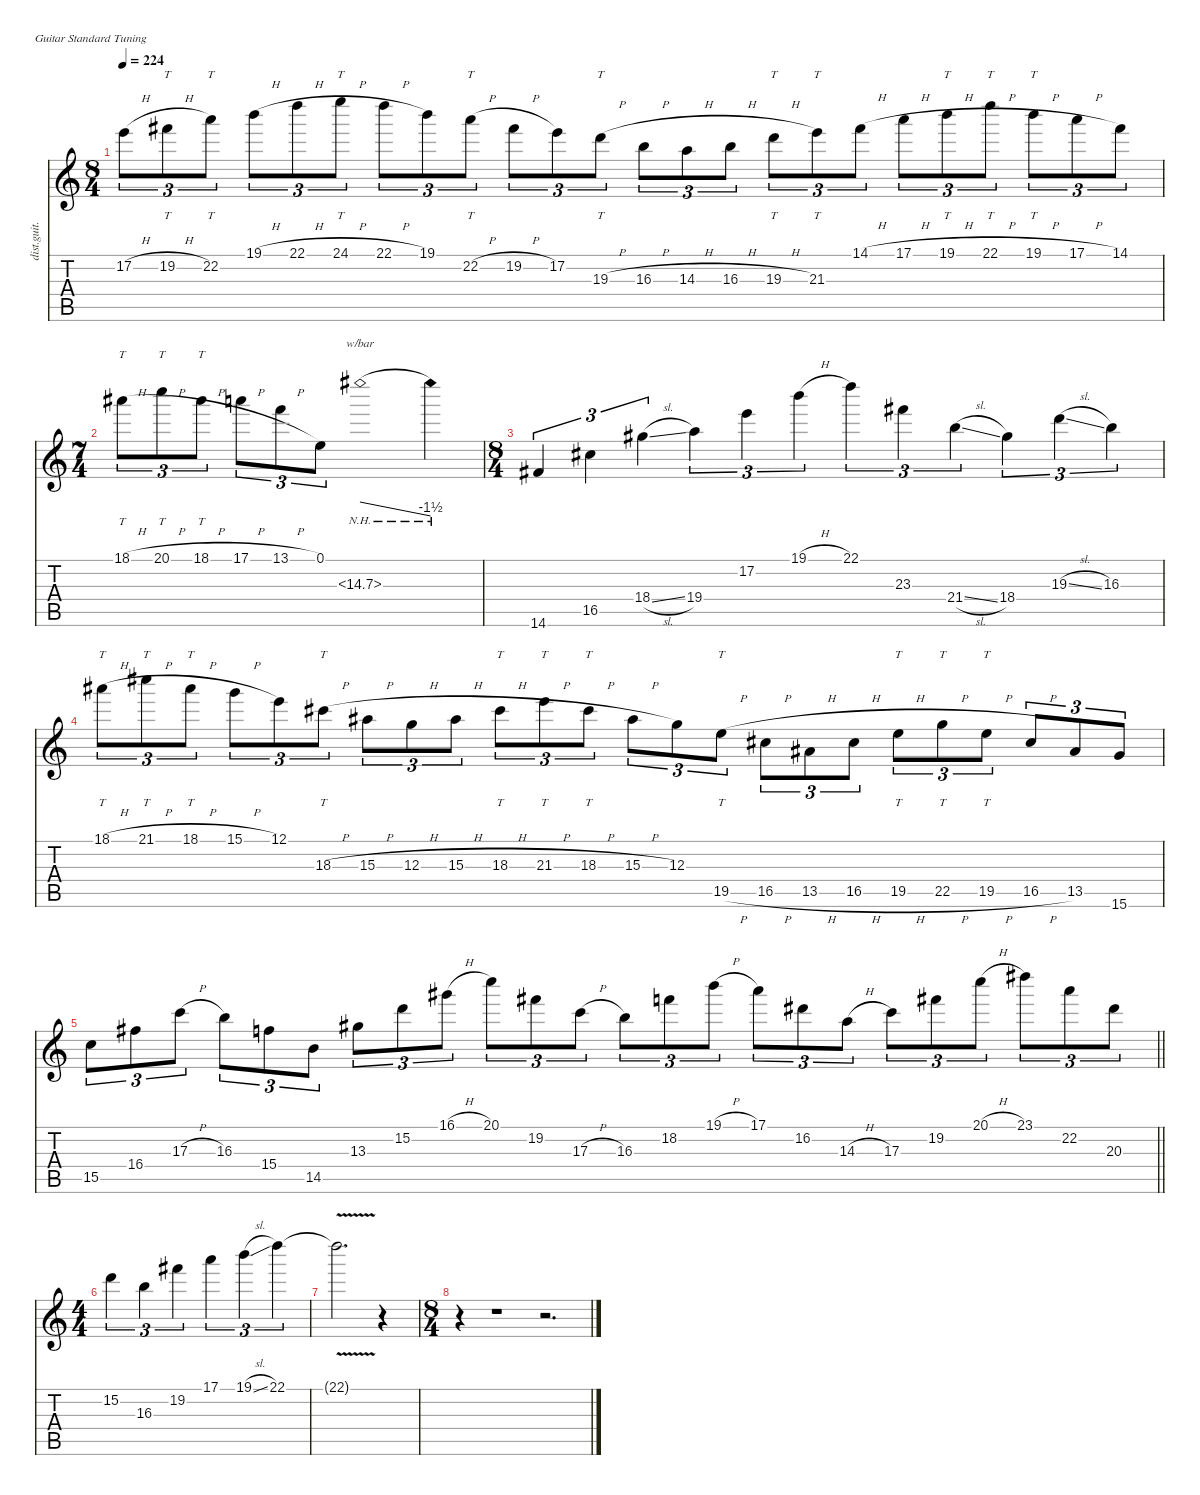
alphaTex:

\defaultSystemsLayout 4
\hideDynamics
\bracketExtendMode nobrackets
\otherSystemsTrackNameOrientation horizontal
\track ("Overdub" "dist.guit.") {instrument distortionguitar}
\staff {score tabs}
\tuning (E4 B3 G3 D3 A2 E2)
\ts (8 4)
\beaming (8 4 4 4 4)
\tempo 224
\clef g2
\ks c
17.2{h}.8{tu (3 2) dy f} 19.2{h acc #}.8{tt tu (3 2)} 22.2.8{tt tu (3 2)} 19.1{h}.8{tu (3 2)} 22.1{h}.8{tu (3 2)} 24.1{h}.8{tt tu (3 2)} 22.1{h}.8{tu (3 2)} 19.1.8{tu (3 2)} 22.2{h}.8{tt tu (3 2)} 19.2{h acc #}.8{tu (3 2)} 17.2.8{tu (3 2)} 19.3{h}.8{tt tu (3 2)} 16.3{h}.8{tu (3 2)} 14.3{h}.8{tu (3 2)} 16.3{h}.8{tu (3 2)} 19.3{h}.8{tt tu (3 2)} 21.3.8{tt tu (3 2)} 14.1{h acc #}.8{tu (3 2)} 17.1{h}.8{tu (3 2)} 19.1{h}.8{tt tu (3 2)} 22.1{h}.8{tt tu (3 2)} 19.1{h}.8{tt tu (3 2)} 17.1{h}.8{tu (3 2)} 14.1{acc #}.8{tu (3 2)} |
\ts (7 4)
\beaming (8 6 4 4)
18.1{h acc #}.8{tt tu (3 2)} 20.1{h}.8{tt tu (3 2)} 18.1{h acc #}.8{tt tu (3 2)} 17.1{h}.8{tu (3 2)} 13.1{h}.8{tu (3 2)} 0.1.8{tu (3 2)} 15.3{nh acc #}.1{tbe (dive default 0 0 60 -6)} 15.3{nh t acc #}.4 |
\ts (8 4)
\beaming (8 4 4 4 4)
14.6{acc #}.4{tu (3 2)} 16.5{acc #}.4{tu (3 2)} 18.4{sl acc #}.4{tu (3 2)} 19.4.4{tu (3 2)} 17.2.4{tu (3 2)} 19.1{h}.4{tu (3 2)} 22.1.4{tu (3 2)} 23.3{acc #}.4{tu (3 2)} 21.4{sl}.4{tu (3 2)} 18.4{acc #}.4{tu (3 2)} 19.3{sl}.4{tu (3 2)} 16.3.4{tu (3 2)} |
18.1{h acc #}.8{tt tu (3 2)} 21.1{h acc #}.8{tt tu (3 2)} 18.1{h acc #}.8{tt tu (3 2)} 15.1{h}.8{tu (3 2)} 12.1.8{tu (3 2)} 18.3{h acc #}.8{tt tu (3 2)} 15.3{h acc #}.8{tu (3 2)} 12.3{h}.8{tu (3 2)} 15.3{h acc #}.8{tu (3 2)} 18.3{h acc #}.8{tt tu (3 2)} 21.3{h}.8{tt tu (3 2)} 18.3{h acc #}.8{tt tu (3 2)} 15.3{h acc #}.8{tu (3 2)} 12.3.8{tu (3 2)} 19.5{h}.8{tt tu (3 2)} 16.5{h acc #}.8{tu (3 2)} 13.5{h acc #}.8{tu (3 2)} 16.5{h acc #}.8{tu (3 2)} 19.5{h}.8{tt tu (3 2)} 22.5{h}.8{tt tu (3 2)} 19.5{h}.8{tt tu (3 2)} 16.5{h acc #}.8{tu (3 2)} 13.5{acc #}.8{tu (3 2)} 15.6.8{tu (3 2)} |
\barLineRight lightlight
15.5.8{tu (3 2)} 16.4{acc #}.8{tu (3 2)} 17.3{h}.8{tu (3 2)} 16.3.8{tu (3 2)} 15.4.8{tu (3 2)} 14.5.8{tu (3 2)} 13.3{acc #}.8{tu (3 2)} 15.2.8{tu (3 2)} 16.1{h acc #}.8{tu (3 2)} 20.1.8{tu (3 2)} 19.2{acc #}.8{tu (3 2)} 17.3{h}.8{tu (3 2)} 16.3.8{tu (3 2)} 18.2.8{tu (3 2)} 19.1{h}.8{tu (3 2)} 17.1.8{tu (3 2)} 16.2{acc #}.8{tu (3 2)} 14.3{h}.8{tu (3 2)} 17.3.8{tu (3 2)} 19.2{acc #}.8{tu (3 2)} 20.1{h}.8{tu (3 2)} 23.1{acc #}.8{tu (3 2)} 22.2.8{tu (3 2)} 20.3{acc #}.8{tu (3 2)} |
\ts (4 4)
\beaming (8 2 2 2 2)
15.2.4{tu (3 2)} 16.3.4{tu (3 2)} 19.2{acc #}.4{tu (3 2)} 17.1.4{tu (3 2)} 19.1{sl}.4{tu (3 2)} 22.1.4{tu (3 2)} |
22.1{v t}.2{d} r.4 |
\ts (8 4)
\beaming (8 4 4 4 4)
r.4 r.1 r.2{d}
